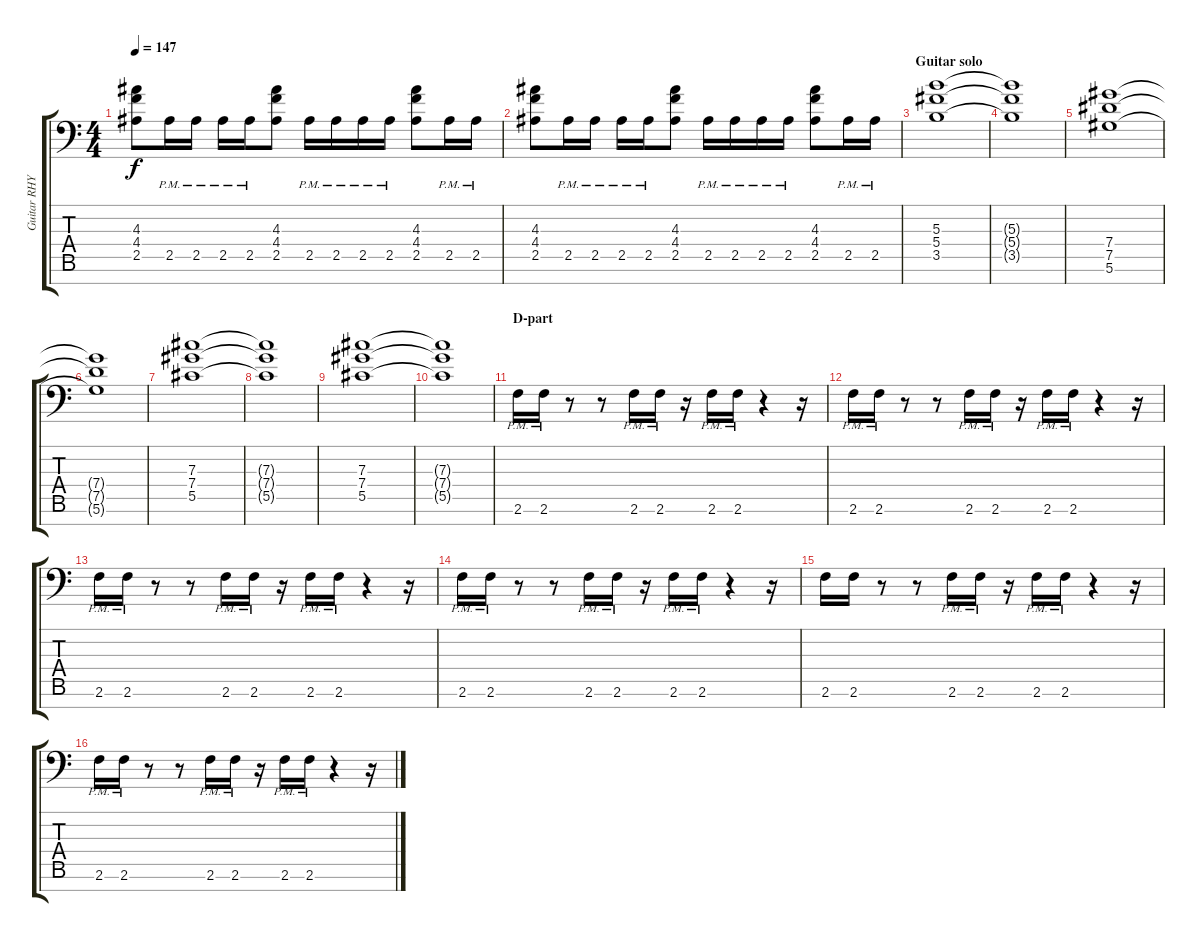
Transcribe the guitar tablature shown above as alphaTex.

\track ("Guitar RHYTHM 7string" "Guitar RHY") {instrument distortionguitar}
\staff {score tabs}
\tuning (Eb4 Bb3 Gb3 Db3 Ab2 Eb2 Bb1) {hide}
\ts (4 4)
\tempo 147
\clef f4
\ks c
(4.3 4.4 2.5).8{dy f} 2.5{pm}.16 2.5{pm}.16 2.5{pm}.16 2.5{pm}.16 (4.3 4.4 2.5).8 2.5{pm}.16 2.5{pm}.16 2.5{pm}.16 2.5{pm}.16 (4.3 4.4 2.5).8 2.5{pm}.16 2.5{pm}.16 |
(4.3 4.4 2.5).8 2.5{pm}.16 2.5{pm}.16 2.5{pm}.16 2.5{pm}.16 (4.3 4.4 2.5).8 2.5{pm}.16 2.5{pm}.16 2.5{pm}.16 2.5{pm}.16 (4.3 4.4 2.5).8 2.5{pm}.16 2.5{pm}.16 |
\section ("" "Guitar solo")
(5.3 5.4 3.5).1 |
(5.3{t} 5.4{t} 3.5{t}).1 |
(7.4 7.5 5.6).1 |
(7.4{t} 7.5{t} 5.6{t}).1 |
(7.3 7.4 5.5).1 |
(7.3{t} 7.4{t} 5.5{t}).1 |
(7.3 7.4 5.5).1 |
(7.3{t} 7.4{t} 5.5{t}).1 |
\section ("" "D-part")
2.6{pm}.16 2.6{pm}.16 r.8 r.8 2.6{pm}.16 2.6{pm}.16 r.16 2.6{pm}.16 2.6{pm}.16 r.4 r.16 |
2.6{pm}.16 2.6{pm}.16 r.8 r.8 2.6{pm}.16 2.6{pm}.16 r.16 2.6{pm}.16 2.6{pm}.16 r.4 r.16 |
2.6{pm}.16 2.6{pm}.16 r.8 r.8 2.6{pm}.16 2.6{pm}.16 r.16 2.6{pm}.16 2.6{pm}.16 r.4 r.16 |
2.6{pm}.16 2.6{pm}.16 r.8 r.8 2.6{pm}.16 2.6{pm}.16 r.16 2.6{pm}.16 2.6{pm}.16 r.4 r.16 |
2.6.16 2.6.16 r.8 r.8 2.6{pm}.16 2.6{pm}.16 r.16 2.6{pm}.16 2.6{pm}.16 r.4 r.16 |
2.6{pm}.16 2.6{pm}.16 r.8 r.8 2.6{pm}.16 2.6{pm}.16 r.16 2.6{pm}.16 2.6{pm}.16 r.4 r.16
